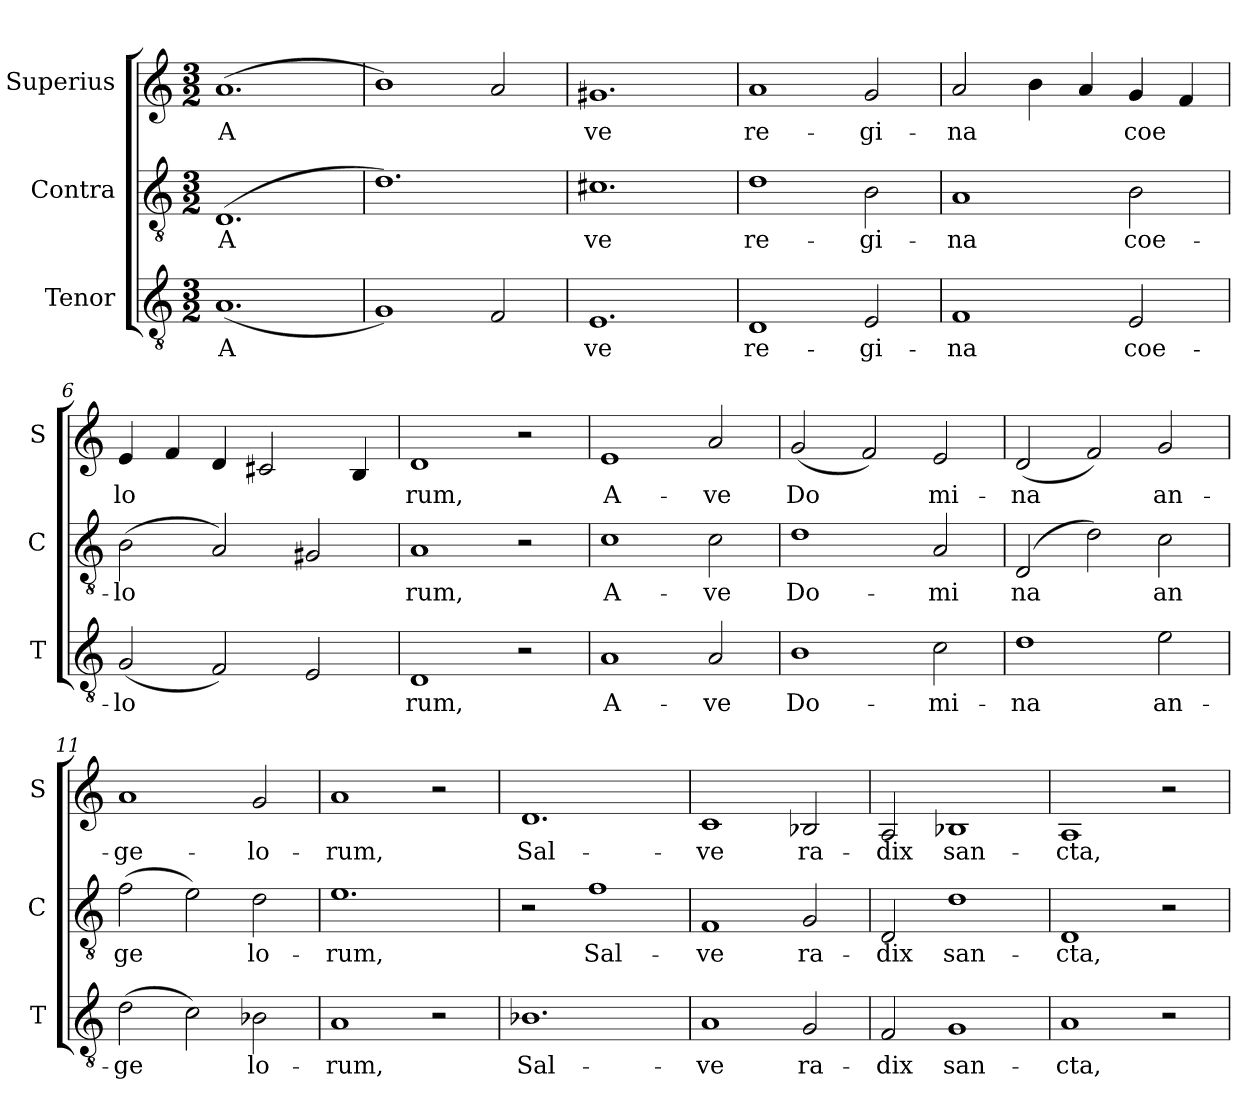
**kern	**text	**kern	**text	**kern	**text
*part3	*part3	*part2	*part2	*part1	*part1
*staff3	*staff3	*staff2	*staff2	*staff1	*staff1
*I"Tenor	*	*I"Contra	*	*I"Superius	*
*I'T	*	*I'C	*	*I'S	*
*clefGv2	*	*clefGv2	*	*clefG2	*
*k[]	*	*k[]	*	*k[]	*
*M3/2	*	*M3/2	*	*M3/2	*
*MM240	*	*MM240	*	*MM240	*
=1	=1	=1	=1	=1	=1
!	!LO:LY:b	!	!LO:LY:b	!	!LO:LY:b
(<1.A	A	(<1.D	A	(<1.a	A
=2	=2	=2	=2	=2	=2
1G)	.	1.d)	.	1b)	.
2F/	.	.	.	2a/	.
=3	=3	=3	=3	=3	=3
!	!LO:LY:b	!	!LO:LY:b	!	!LO:LY:b
1.E	ve	1.c#X	ve	1.g#X	ve
=4	=4	=4	=4	=4	=4
!	!LO:LY:b	!	!LO:LY:b	!	!LO:LY:b
1D	re-	1d	re-	1a	re-
!	!LO:LY:b	!	!LO:LY:b	!	!LO:LY:b
2E/	-gi-	2B\	-gi-	2g/	-gi-
=5	=5	=5	=5	=5	=5
!	!LO:LY:b	!	!LO:LY:b	!	!LO:LY:b
1F	-na	1A	-na	2a/	-na
.	.	.	.	4b\	.
.	.	.	.	4a/	.
!	!LO:LY:b	!	!LO:LY:b	!	!LO:LY:b
2E/	coe-	2B\	coe-	4g/	coe
.	.	.	.	4f/	.
=6	=6	=6	=6	=6	=6
!	!LO:LY:b	!	!LO:LY:b	!	!LO:LY:b
(<2G/	-lo	(>2B\	-lo	4e/	lo
.	.	.	.	4f/	.
2F/)	.	2A/)	.	4d/	.
.	.	.	.	2c#X/	.
2E/	.	2G#X/	.	.	.
.	.	.	.	4B/	.
=7	=7	=7	=7	=7	=7
!	!LO:LY:b	!	!LO:LY:b	!	!LO:LY:b
1D	rum,	1A	rum,	1d	rum,
2r	.	2r	.	2r	.
=8	=8	=8	=8	=8	=8
!	!LO:LY:b	!	!LO:LY:b	!	!LO:LY:b
1A	A-	1c	A-	1e	A-
!	!LO:LY:b	!	!LO:LY:b	!	!LO:LY:b
2A/	-ve	2c\	-ve	2a/	-ve
=9	=9	=9	=9	=9	=9
!	!LO:LY:b	!	!LO:LY:b	!	!LO:LY:b
1B	Do-	1d	Do-	(<2g/	Do
.	.	.	.	2f/)	.
!	!LO:LY:b	!	!LO:LY:b	!	!LO:LY:b
2c\	-mi-	2A/	-mi	2e/	mi-
!!LO:LB:g=z
=10	=10	=10	=10	=10	=10
!	!LO:LY:b	!	!LO:LY:b	!	!LO:LY:b
1d	-na	(>2D/	na	(<2d/	-na
.	.	2d\)	.	2f/)	.
!	!LO:LY:b	!	!LO:LY:b	!	!LO:LY:b
2e\	an-	2c\	an	2g/	an-
=11	=11	=11	=11	=11	=11
!	!LO:LY:b	!	!LO:LY:b	!	!LO:LY:b
(>2d\	-ge	(>2f\	ge	1a	-ge-
2c\)	.	2e\)	.	.	.
!	!LO:LY:b	!	!LO:LY:b	!	!LO:LY:b
2B-X\	lo-	2d\	lo-	2g/	-lo-
=12	=12	=12	=12	=12	=12
!	!LO:LY:b	!	!LO:LY:b	!	!LO:LY:b
1A	-rum,	1.e	-rum,	1a	-rum,
2r	.	.	.	2r	.
=13	=13	=13	=13	=13	=13
!	!LO:LY:b	!	!	!	!LO:LY:b
1.B-X	Sal-	2r	.	1.d	Sal-
!	!	!	!LO:LY:b	!	!
.	.	1f	Sal-	.	.
=14	=14	=14	=14	=14	=14
!	!LO:LY:b	!	!LO:LY:b	!	!LO:LY:b
1A	-ve	1F	-ve	1c	-ve
!	!LO:LY:b	!	!LO:LY:b	!	!LO:LY:b
2G/	ra-	2G/	ra-	2B-X/	ra-
=15	=15	=15	=15	=15	=15
!	!LO:LY:b	!	!LO:LY:b	!	!LO:LY:b
2F/	-dix	2D/	-dix	2A/	-dix
!	!LO:LY:b	!	!LO:LY:b	!	!LO:LY:b
1G	san-	1d	san-	1B-X	san-
=16	=16	=16	=16	=16	=16
!	!LO:LY:b	!	!LO:LY:b	!	!LO:LY:b
1A	-cta,	1D	-cta,	1A	-cta,
2r	.	2r	.	2r	.
=	=	=	=	=	=
*-	*-	*-	*-	*-	*-
